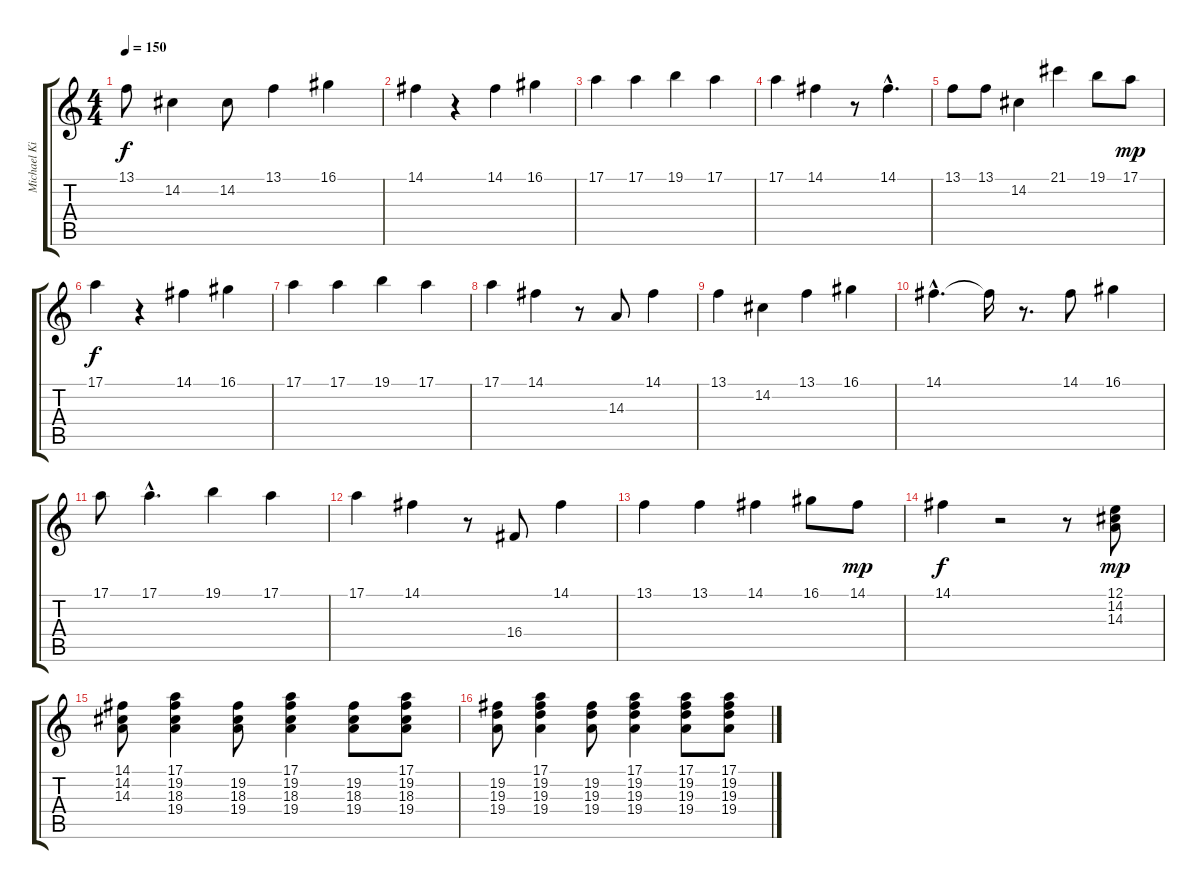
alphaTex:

\track ("Michael Kiske(Vocal)" "Michael Ki") {instrument tenorsax}
\staff {score tabs}
\tuning (E4 B3 G3 D3 A2 E2) {hide}
\ts (4 4)
\tempo 150
\clef g2
\ks c
13.1.8{dy f} 14.2.4 14.2.8 13.1.4 16.1.4 |
14.1.4 r.4 14.1.4 16.1.4 |
17.1.4 17.1.4 19.1.4 17.1.4 |
17.1.4 14.1.4 r.8 14.1{hac}.4{d} |
13.1.8 13.1.8 14.2.4 21.1.4 19.1.8 17.1.8{dy mp} |
17.1.4{dy f} r.4 14.1.4 16.1.4 |
17.1.4 17.1.4 19.1.4 17.1.4 |
17.1.4 14.1.4 r.8 14.3.8 14.1.4 |
13.1.4 14.2.4 13.1.4 16.1.4 |
14.1{hac}.4{d} 14.1{t}.16 r.8{d} 14.1.8 16.1.4 |
17.1.8 17.1{hac}.4{d} 19.1.4 17.1.4 |
17.1.4 14.1.4 r.8 16.4.8 14.1.4 |
13.1.4 13.1.4 14.1.4 16.1.8 14.1.8{dy mp} |
14.1.4{dy f} r.2 r.8 (12.1 14.2 14.3).8{dy mp} |
(14.1 14.2 14.3).8 (17.1 19.2 18.3 19.4).4 (19.2 18.3 19.4).8 (17.1 19.2 18.3 19.4).4 (19.2 18.3 19.4).8 (17.1 19.2 18.3 19.4).8 |
(19.2 19.3 19.4).8 (17.1 19.2 19.3 19.4).4 (19.2 19.3 19.4).8 (17.1 19.2 19.3 19.4).4 (17.1 19.2 19.3 19.4).8 (17.1 19.2 19.3 19.4).8
